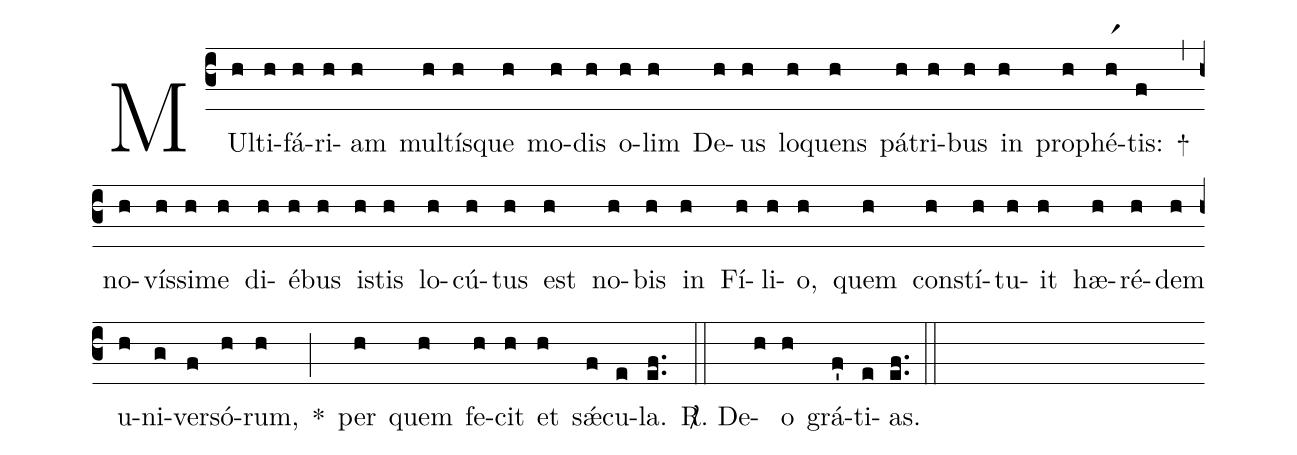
%%
(c3)
MUl(h)ti(h)fá(h)ri(h)am(h) mul(h)tís(h)que(h) mo(h)dis(h) o(h)lim(h) De(h)us(h) lo(h)quens(h) pá(h)tri(h)bus(h) in(h) pro(h)phé(hr1)tis:(f) +(,)
no(h)vís(h)si(h)me(h) di(h)é(h)bus(h) is(h)tis(h) lo(h)cú(h)tus(h) est(h) no(h)bis(h) in(h) Fí(h)li(h)o,(h) quem(h) con(h)stí(h)tu(h)it(h) hæ(h)ré(h)dem(h) u(h)ni(g)ver(f)só(h)rum,(h) *(;)
per(h) quem(h) fe(h)cit(h) et(h) sǽ(f)cu(e)la.(ef..) (::)

<sp>R/</sp>. De( h)o(h) grá(f')ti(e)as.(ef..) (::)
